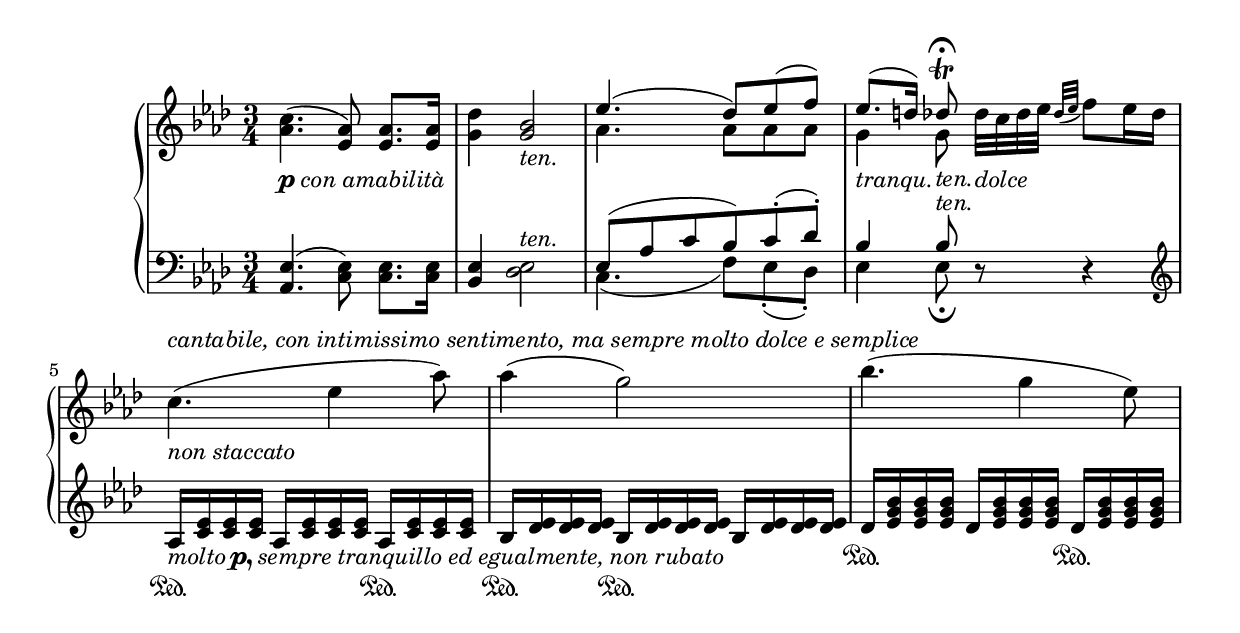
\version "2.11.34"
\include "english.ly"

% NR 1.8 Text

% L. v. Beethoven, Op. 110
% Piano sonata 31
% measures 1 - 7

\layout {
   \context {
      \Score
      \override SpacingSpanner #'base-shortest-duration = 
         #(ly:make-moment 1 20) 
      %\override NonMusicalPaperColumn #'line-break-system-details =
      %#'((alignment-offsets . (0 -12)))
   }
}

\new PianoStaff <<

   % RH staff
   \new Staff {
      \clef treble
      \key af \major
      \time 3/4

      \once \override TextScript #'staff-padding = #4
      <c'' af'>4. (
      _ \markup { \dynamic p \italic { con amabilità } }
      <af' ef'>8 )
      <af' ef'>8. [
      <af' ef'>16 ]

      |

      <df'' g'>4
      <bf' g'>2
      _ \markup { \italic { "ten." } }

      |

      <<

         \new Voice {
            \voiceOne
            ef''4. (
            df''8 [ )
            ef'' (
            f'' ) ]

            |

            \once \override TextScript #'staff-padding = #4
            ef''8. (
            _ \markup { \italic { "tranqu." } }
            d''16 )
            df''8 \trill \fermata
            _ \markup { \italic { "ten." } }
         }

         \new Voice {
            \voiceTwo
            af'4.
            af'8 [
            af'8
            af'8 ]

            |

            g'4
            g'8
         }

      >>

      \oneVoice
      \once \override TextScript #'staff-padding = #4
      df''32 
      _ \markup { \italic "dolce" }
      c''32 
      df''32
      ef''32
      \acciaccatura { df''[ ef'' ] }
      f''8
      ef''16
      df''16

      |
      \break
      \overrideProperty "Score.NonMusicalPaperColumn"
      #'line-break-system-details #'((alignment-offsets . (0 -12)))

      c''4. (
      ^ \markup \italic { cantabile, con intimissimo sentimento,
         ma sempre molto dolce e semplice }
      ef''4
      af''8 )

      |

      af''4 (
      g''2 )

      |

      bf''4. (
      g''4
      ef''8 )

      |
   }

   % LH
   \new Staff { 
      \clef bass
      \key af \major
      \time 3/4

      <ef af,>4. (
      <ef c>8 )
      <ef c>8. [
      <ef c>16 ]

      |

      <ef bf,>4
      <ef df>2 ^ \markup { \italic ten. }

      |

      <<

         \new Voice {
            \voiceOne
            ef8 [ (
            af8
            c'8
            bf8 )
            c'8 ( \staccato
            df'8 ]  ) \staccato

            |

            bf4
            bf8 ^ \markup { \italic "ten." }
         }

         \new Voice {
            \voiceTwo
            c4. (
            f8 [ )
            ef8 ( \staccato
            df8 ] ) \staccato

            |

            ef4
            ef8 \fermata
         }

      >>

      \oneVoice
      r8
      r4
      \clef treble

      |

      \override Staff.SustainPedalLineSpanner #'outside-staff-priority = #1000
      \override Staff.SustainPedalLineSpanner #'staff-padding = #7
      \once \override TextScript #'padding = #2
      af16 \sustainDown
      ^ \markup \italic { non staccato }
      _ \markup \italic { molto \dynamic p, sempre tranquillo
         ed egualmente, non rubato }
      <ef' c'>16
      <ef' c'>16
      <ef' c'>16
      af16
      <ef' c'>16
      <ef' c'>16
      <ef' c'>16
      af16 \sustainDown
      <ef' c'>16
      <ef' c'>16
      <ef' c'>16

      |

      bf16 \sustainDown
      <ef' df'>16
      <ef' df'>16
      <ef' df'>16
      bf16 \sustainDown
      <ef' df'>16
      <ef' df'>16
      <ef' df'>16
      bf16
      <ef' df'>16
      <ef' df'>16
      <ef' df'>16

      |

      \override Staff.SustainPedalLineSpanner #'staff-padding = #4
      df'16 \sustainDown
      <bf' g' ef'>16
      <bf' g' ef'>16
      <bf' g' ef'>16
      df'16
      <bf' g' ef'>16
      <bf' g' ef'>16
      <bf' g' ef'>16
      df'16 \sustainDown
      <bf' g' ef'>16
      <bf' g' ef'>16
      <bf' g' ef'>16

      |
   }

>>
